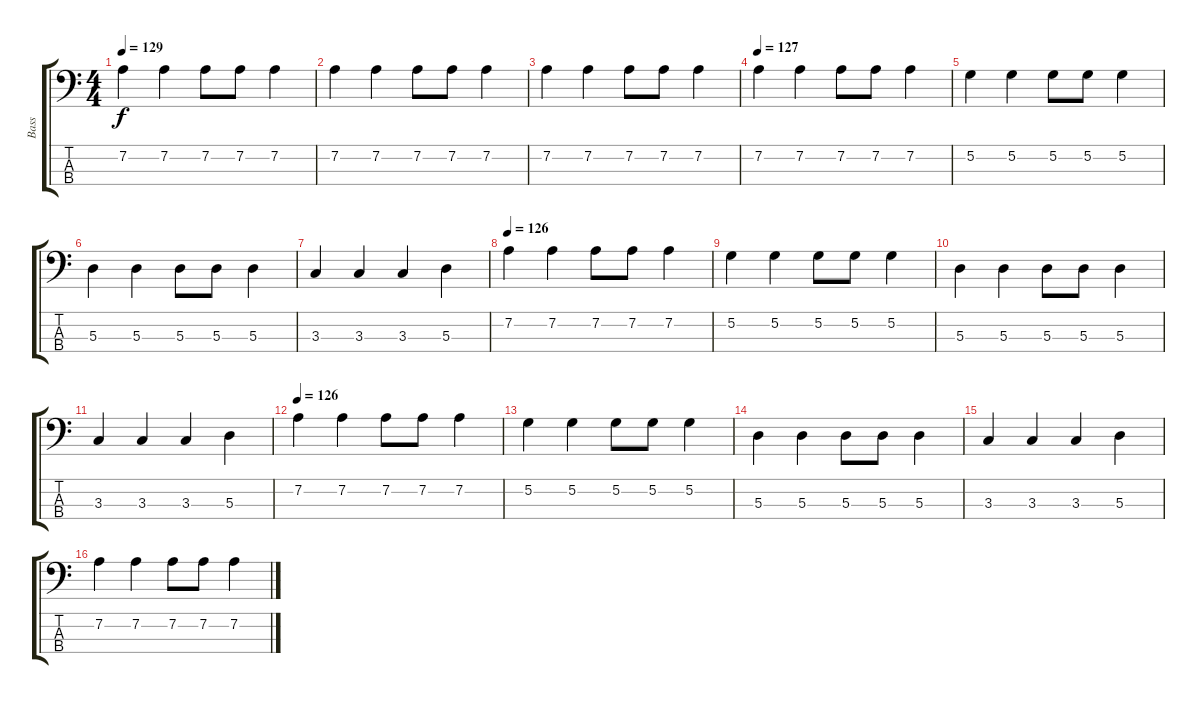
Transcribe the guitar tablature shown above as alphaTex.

\track ("Bass" "Bass") {instrument acousticguitarnylon}
\staff {score tabs}
\tuning (G2 D2 A1 E1) {hide}
\ts (4 4)
\tempo 129
\clef f4
\ks c
7.2.4{dy f} 7.2.4 7.2.8 7.2.8 7.2.4 |
7.2.4 7.2.4 7.2.8 7.2.8 7.2.4 |
7.2.4 7.2.4 7.2.8 7.2.8 7.2.4 |
\tempo 127
7.2.4 7.2.4 7.2.8 7.2.8 7.2.4 |
5.2.4 5.2.4 5.2.8 5.2.8 5.2.4 |
5.3.4 5.3.4 5.3.8 5.3.8 5.3.4 |
3.3.4 3.3.4 3.3.4 5.3.4 |
\tempo 126
7.2.4 7.2.4 7.2.8 7.2.8 7.2.4 |
5.2.4 5.2.4 5.2.8 5.2.8 5.2.4 |
5.3.4 5.3.4 5.3.8 5.3.8 5.3.4 |
3.3.4 3.3.4 3.3.4 5.3.4 |
\tempo 126
7.2.4 7.2.4 7.2.8 7.2.8 7.2.4 |
5.2.4 5.2.4 5.2.8 5.2.8 5.2.4 |
5.3.4 5.3.4 5.3.8 5.3.8 5.3.4 |
3.3.4 3.3.4 3.3.4 5.3.4 |
7.2.4 7.2.4 7.2.8 7.2.8 7.2.4
